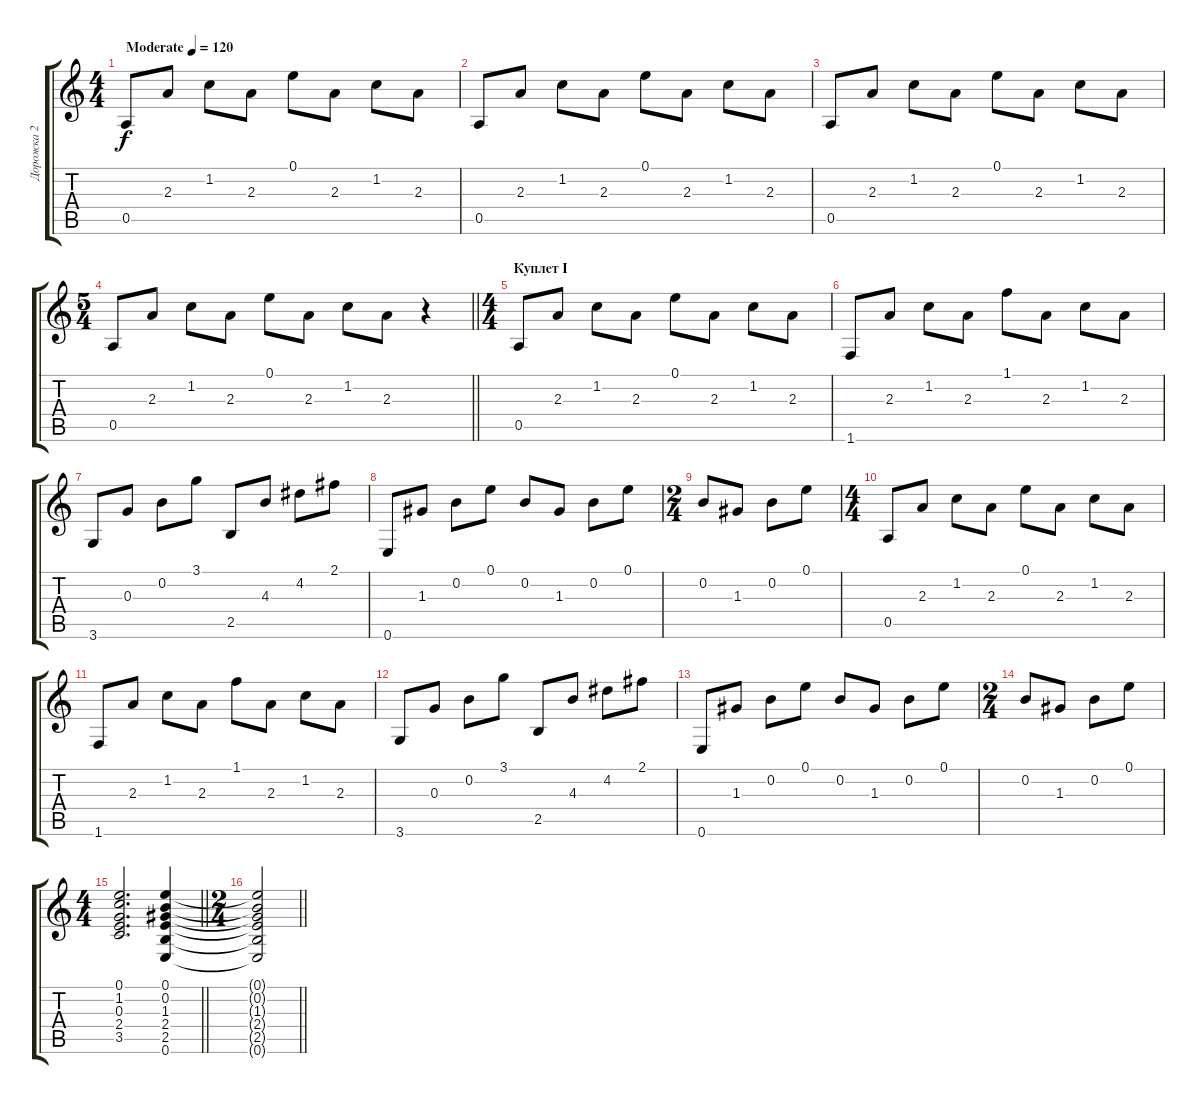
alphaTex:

\track ("Дорожка 2" "Дорожка 2") {instrument acousticguitarsteel}
\staff {score tabs}
\tuning (E4 B3 G3 D3 A2 E2) {hide}
\ts (4 4)
\tempo (120 "Moderate")
\clef g2
\ks c
0.5.8{dy f instrument acousticguitarsteel} 2.3.8 1.2.8 2.3.8 0.1.8 2.3.8 1.2.8 2.3.8 |
0.5.8 2.3.8 1.2.8 2.3.8 0.1.8 2.3.8 1.2.8 2.3.8 |
0.5.8 2.3.8 1.2.8 2.3.8 0.1.8 2.3.8 1.2.8 2.3.8 |
\ts (5 4)
\barLineRight lightlight
0.5.8 2.3.8 1.2.8 2.3.8 0.1.8 2.3.8 1.2.8 2.3.8 r.4 |
\ts (4 4)
\section ("" "Куплет I")
0.5.8 2.3.8 1.2.8 2.3.8 0.1.8 2.3.8 1.2.8 2.3.8 |
1.6.8 2.3.8 1.2.8 2.3.8 1.1.8 2.3.8 1.2.8 2.3.8 |
3.6.8 0.3.8 0.2.8 3.1.8 2.5.8 4.3.8 4.2.8 2.1.8 |
0.6.8 1.3.8 0.2.8 0.1.8 0.2.8 1.3.8 0.2.8 0.1.8 |
\ts (2 4)
0.2.8 1.3.8 0.2.8 0.1.8 |
\ts (4 4)
0.5.8 2.3.8 1.2.8 2.3.8 0.1.8 2.3.8 1.2.8 2.3.8 |
1.6.8 2.3.8 1.2.8 2.3.8 1.1.8 2.3.8 1.2.8 2.3.8 |
3.6.8 0.3.8 0.2.8 3.1.8 2.5.8 4.3.8 4.2.8 2.1.8 |
0.6.8 1.3.8 0.2.8 0.1.8 0.2.8 1.3.8 0.2.8 0.1.8 |
\ts (2 4)
0.2.8 1.3.8 0.2.8 0.1.8 |
\ts (4 4)
\barLineRight lightlight
(0.1 1.2 0.3 2.4 3.5).2{d} (0.1 0.2 1.3 2.4 2.5 0.6).4 |
\ts (2 4)
\barLineRight lightlight
(0.1{t} 0.2{t} 1.3{t} 2.4{t} 2.5{t} 0.6{t}).2
